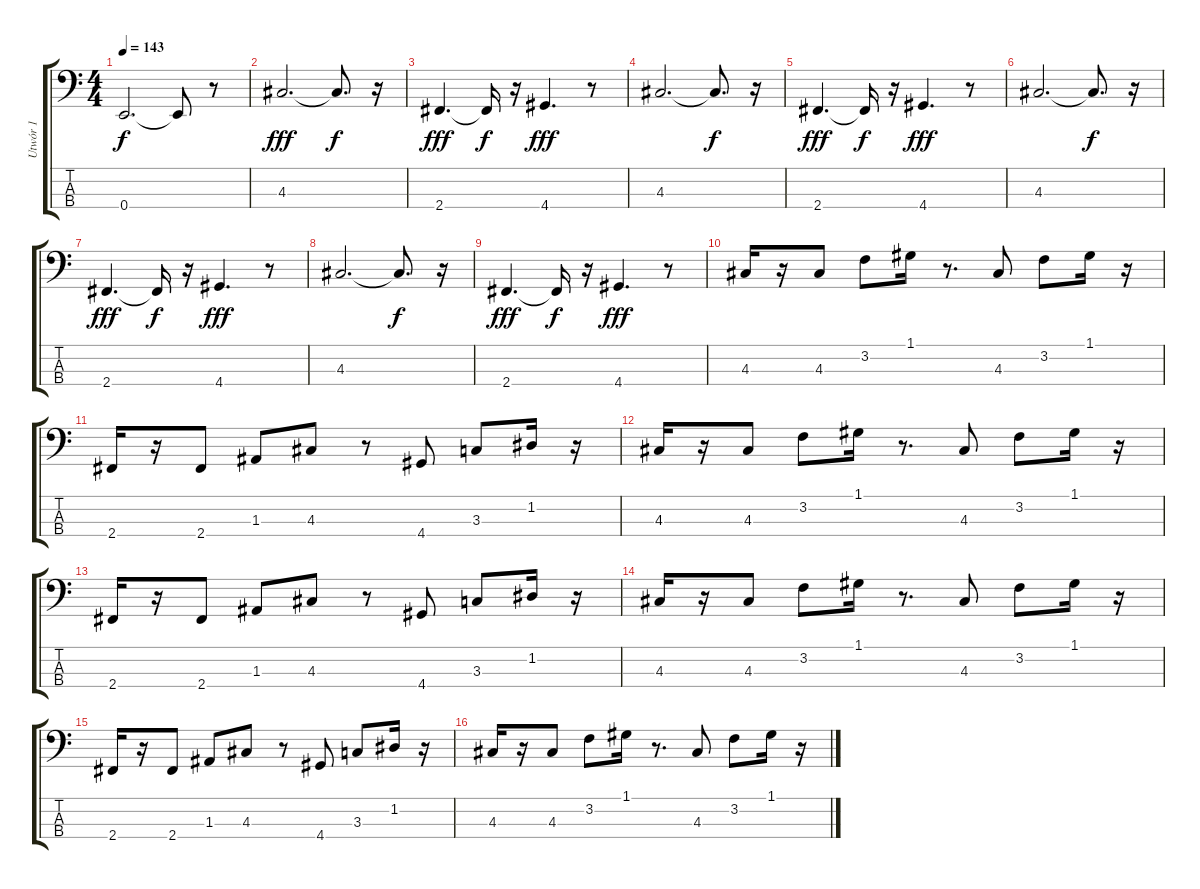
\track ("Utwór 1" "Utwór 1") {instrument electricbassfinger}
\staff {score tabs}
\tuning (G2 D2 A1 E1) {hide}
\ts (4 4)
\tempo 143
\clef f4
\ks c
0.4{t}.2{d dy f} 0.4{t}.8 r.8 |
4.3.2{d dy fff} 4.3{t}.8{d dy f} r.16 |
2.4.4{d dy fff} 2.4{t}.16{dy f} r.16 4.4.4{d dy fff} r.8 |
4.3.2{d} 4.3{t}.8{d dy f} r.16 |
2.4.4{d dy fff} 2.4{t}.16{dy f} r.16 4.4.4{d dy fff} r.8 |
4.3.2{d} 4.3{t}.8{d dy f} r.16 |
2.4.4{d dy fff} 2.4{t}.16{dy f} r.16 4.4.4{d dy fff} r.8 |
4.3.2{d} 4.3{t}.8{d dy f} r.16 |
2.4.4{d dy fff} 2.4{t}.16{dy f} r.16 4.4.4{d dy fff} r.8 |
4.3.16 r.16 4.3.8 3.2.8 1.1.16 r.8{d} 4.3.8 3.2.8 1.1.16 r.16 |
2.4.16 r.16 2.4.8 1.3.8 4.3.8 r.8 4.4.8 3.3.8 1.2.16 r.16 |
4.3.16 r.16 4.3.8 3.2.8 1.1.16 r.8{d} 4.3.8 3.2.8 1.1.16 r.16 |
2.4.16 r.16 2.4.8 1.3.8 4.3.8 r.8 4.4.8 3.3.8 1.2.16 r.16 |
4.3.16 r.16 4.3.8 3.2.8 1.1.16 r.8{d} 4.3.8 3.2.8 1.1.16 r.16 |
2.4.16 r.16 2.4.8 1.3.8 4.3.8 r.8 4.4.8 3.3.8 1.2.16 r.16 |
4.3.16 r.16 4.3.8 3.2.8 1.1.16 r.8{d} 4.3.8 3.2.8 1.1.16 r.16
